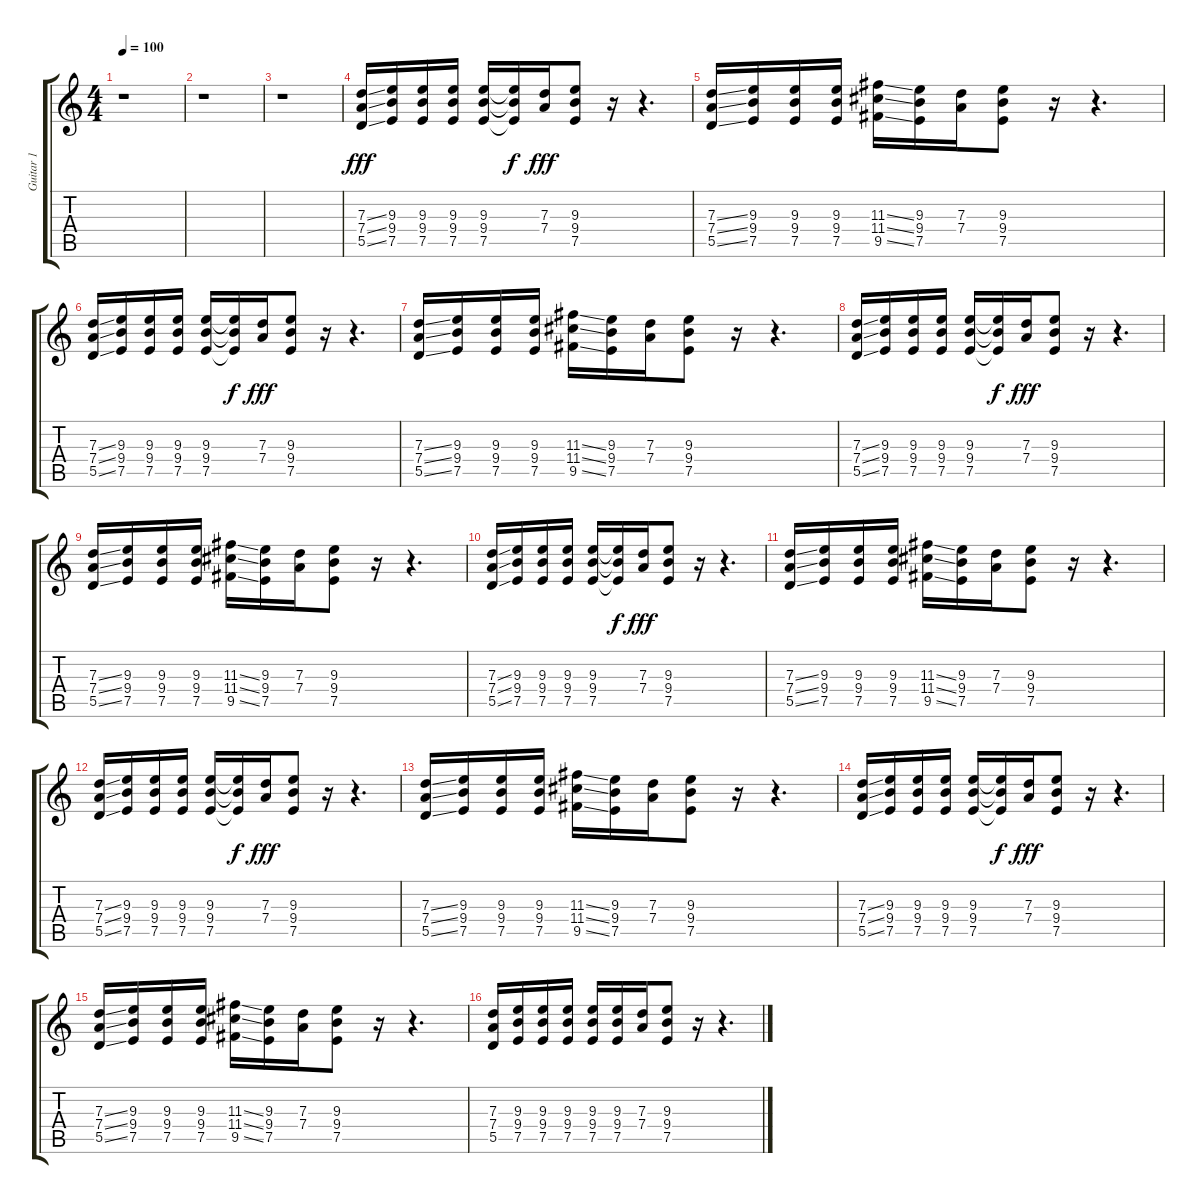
\track ("Guitar 1" "Guitar 1") {instrument distortionguitar}
\staff {score tabs}
\tuning (E4 B3 G3 D3 A2 E2) {hide}
\ts (4 4)
\tempo 100
\clef g2
\ks c
r.1{dy fff instrument distortionguitar} |
r.1 |
r.1 |
(7.3{ss} 7.4{ss} 5.5{ss}).16 (9.3 9.4 7.5).16 (9.3 9.4 7.5).16 (9.3 9.4 7.5).16 (9.3 9.4 7.5).16 (9.3{t} 9.4{t} 7.5{t}).16{dy f} (7.3 7.4).16{dy fff} (9.3 9.4 7.5).8 r.16 r.4{d} |
(7.3{ss} 7.4{ss} 5.5{ss}).16 (9.3 9.4 7.5).16 (9.3 9.4 7.5).16 (9.3 9.4 7.5).16 (11.3{ss} 11.4{ss} 9.5{ss}).16 (9.3 9.4 7.5).16 (7.3 7.4).16 (9.3 9.4 7.5).8 r.16 r.4{d} |
(7.3{ss} 7.4{ss} 5.5{ss}).16 (9.3 9.4 7.5).16 (9.3 9.4 7.5).16 (9.3 9.4 7.5).16 (9.3 9.4 7.5).16 (9.3{t} 9.4{t} 7.5{t}).16{dy f} (7.3 7.4).16{dy fff} (9.3 9.4 7.5).8 r.16 r.4{d} |
(7.3{ss} 7.4{ss} 5.5{ss}).16 (9.3 9.4 7.5).16 (9.3 9.4 7.5).16 (9.3 9.4 7.5).16 (11.3{ss} 11.4{ss} 9.5{ss}).16 (9.3 9.4 7.5).16 (7.3 7.4).16 (9.3 9.4 7.5).8 r.16 r.4{d} |
(7.3{ss} 7.4{ss} 5.5{ss}).16 (9.3 9.4 7.5).16 (9.3 9.4 7.5).16 (9.3 9.4 7.5).16 (9.3 9.4 7.5).16 (9.3{t} 9.4{t} 7.5{t}).16{dy f} (7.3 7.4).16{dy fff} (9.3 9.4 7.5).8 r.16 r.4{d} |
(7.3{ss} 7.4{ss} 5.5{ss}).16 (9.3 9.4 7.5).16 (9.3 9.4 7.5).16 (9.3 9.4 7.5).16 (11.3{ss} 11.4{ss} 9.5{ss}).16 (9.3 9.4 7.5).16 (7.3 7.4).16 (9.3 9.4 7.5).8 r.16 r.4{d} |
(7.3{ss} 7.4{ss} 5.5{ss}).16 (9.3 9.4 7.5).16 (9.3 9.4 7.5).16 (9.3 9.4 7.5).16 (9.3 9.4 7.5).16 (9.3{t} 9.4{t} 7.5{t}).16{dy f} (7.3 7.4).16{dy fff} (9.3 9.4 7.5).8 r.16 r.4{d} |
(7.3{ss} 7.4{ss} 5.5{ss}).16 (9.3 9.4 7.5).16 (9.3 9.4 7.5).16 (9.3 9.4 7.5).16 (11.3{ss} 11.4{ss} 9.5{ss}).16 (9.3 9.4 7.5).16 (7.3 7.4).16 (9.3 9.4 7.5).8 r.16 r.4{d} |
(7.3{ss} 7.4{ss} 5.5{ss}).16 (9.3 9.4 7.5).16 (9.3 9.4 7.5).16 (9.3 9.4 7.5).16 (9.3 9.4 7.5).16 (9.3{t} 9.4{t} 7.5{t}).16{dy f} (7.3 7.4).16{dy fff} (9.3 9.4 7.5).8 r.16 r.4{d} |
(7.3{ss} 7.4{ss} 5.5{ss}).16 (9.3 9.4 7.5).16 (9.3 9.4 7.5).16 (9.3 9.4 7.5).16 (11.3{ss} 11.4{ss} 9.5{ss}).16 (9.3 9.4 7.5).16 (7.3 7.4).16 (9.3 9.4 7.5).8 r.16 r.4{d} |
(7.3{ss} 7.4{ss} 5.5{ss}).16 (9.3 9.4 7.5).16 (9.3 9.4 7.5).16 (9.3 9.4 7.5).16 (9.3 9.4 7.5).16 (9.3{t} 9.4{t} 7.5{t}).16{dy f} (7.3 7.4).16{dy fff} (9.3 9.4 7.5).8 r.16 r.4{d} |
(7.3{ss} 7.4{ss} 5.5{ss}).16 (9.3 9.4 7.5).16 (9.3 9.4 7.5).16 (9.3 9.4 7.5).16 (11.3{ss} 11.4{ss} 9.5{ss}).16 (9.3 9.4 7.5).16 (7.3 7.4).16 (9.3 9.4 7.5).8 r.16 r.4{d} |
(7.3 7.4 5.5).16 (9.3 9.4 7.5).16 (9.3 9.4 7.5).16 (9.3 9.4 7.5).16 (9.3 9.4 7.5).16 (9.3 9.4 7.5).16 (7.3 7.4).16 (9.3 9.4 7.5).8 r.16 r.4{d}
